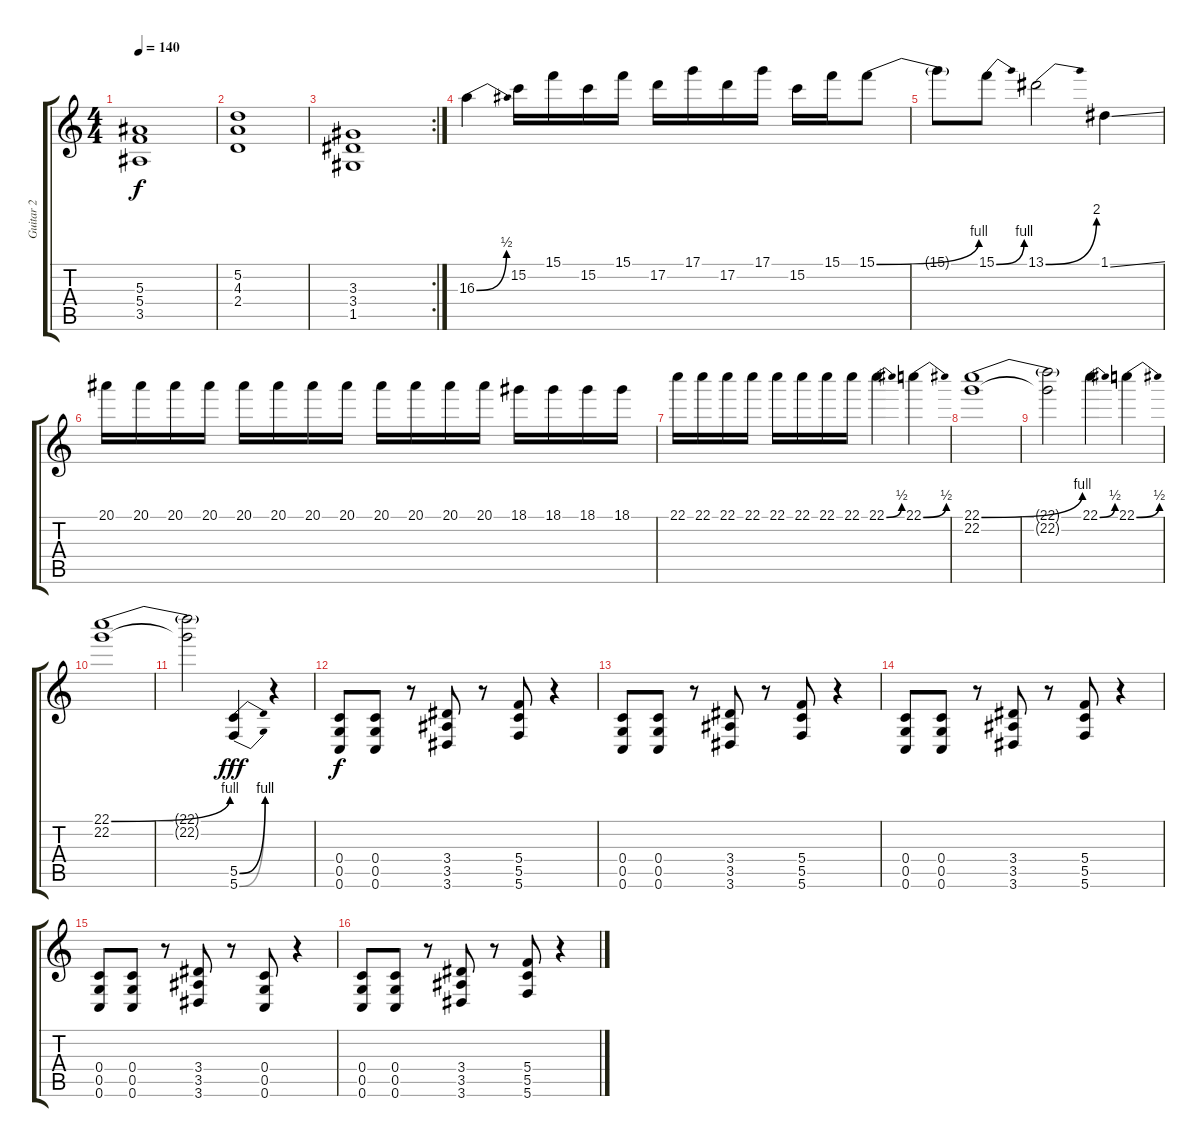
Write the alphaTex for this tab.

\track ("Guitar 2" "Guitar 2") {instrument distortionguitar}
\staff {score tabs}
\tuning (D4 A3 F3 C3 G2 C2) {hide}
\ts (4 4)
\tempo 140
\clef g2
\ks c
(5.3 5.4 3.5).1{dy f} |
(5.2 4.3 2.4).1 |
\rc 2
(3.3 3.4 1.5).1 |
16.3{be (bend 0 0 60 2)}.4 15.2.16 15.1.16 15.2.16 15.1.16 17.2.16 17.1.16 17.2.16 17.1.16 15.2.16 15.1.16 15.1{be (bend 0 0 60 4)}.8 |
15.1{t}.8 15.1{be (bend 0 0 60 4)}.8 13.1{be (bend 0 0 60 8)}.2 1.1{ss}.4 |
20.1.16 20.1.16 20.1.16 20.1.16 20.1.16 20.1.16 20.1.16 20.1.16 20.1.16 20.1.16 20.1.16 20.1.16 18.1.16 18.1.16 18.1.16 18.1.16 |
22.1.16 22.1.16 22.1.16 22.1.16 22.1.16 22.1.16 22.1.16 22.1.16 22.1{be (bend 0 0 60 2)}.4 22.1{be (bend 0 0 60 2)}.4 |
(22.1{be (bend 0 0 60 4)} 22.2).1 |
(22.1{t} 22.2{t}).2 22.1{be (bend 0 0 60 2)}.4 22.1{be (bend 0 0 60 2)}.4 |
(22.1{be (bend 0 0 60 4)} 22.2).1 |
(22.1{t} 22.2{t}).2 (5.5{be (bend 0 0 60 4)} 5.6{be (bend 0 0 60 4)}).4{dy fff} r.4 |
(0.4 0.5 0.6).8{dy f} (0.4 0.5 0.6).8 r.8 (3.4 3.5 3.6).8 r.8 (5.4 5.5 5.6).8 r.4 |
(0.4 0.5 0.6).8 (0.4 0.5 0.6).8 r.8 (3.4 3.5 3.6).8 r.8 (5.4 5.5 5.6).8 r.4 |
(0.4 0.5 0.6).8 (0.4 0.5 0.6).8 r.8 (3.4 3.5 3.6).8 r.8 (5.4 5.5 5.6).8 r.4 |
(0.4 0.5 0.6).8 (0.4 0.5 0.6).8 r.8 (3.4 3.5 3.6).8 r.8 (0.4 0.5 0.6).8 r.4 |
(0.4 0.5 0.6).8 (0.4 0.5 0.6).8 r.8 (3.4 3.5 3.6).8 r.8 (5.4 5.5 5.6).8 r.4
